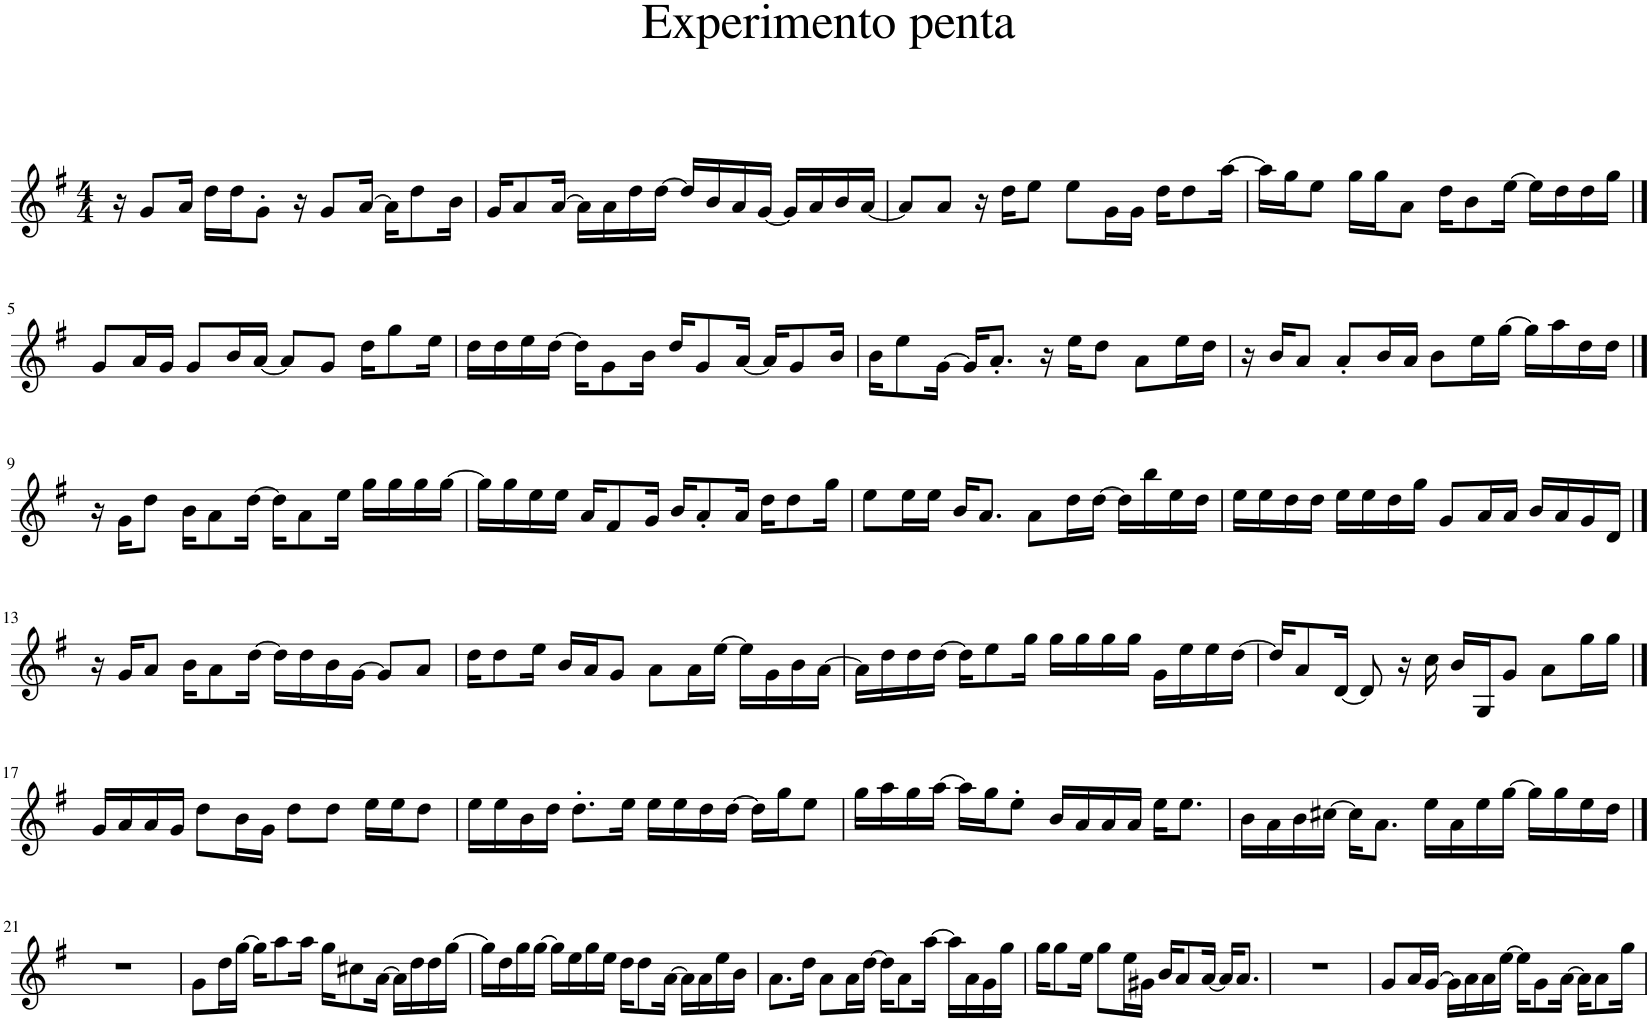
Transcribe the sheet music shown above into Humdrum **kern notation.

**kern
*part1
*staff1
*I"Piano
*I'Pno.
*clefG2
*k[f#]
*M4/4
=1
16r
8g/L
16a/Jk
16dd\LL
16dd\J
8g'\J
16r
8g/L
[16a/Jk
16a\KL]
8dd\
16b\Jk
=2
16g/KL
8a/
[16a/Jk
16a\LL]
16a\
16dd\
[16dd\JJ
16dd/LL]
16b/
16a/
[16g/JJ
16g/LL]
16a/
16b/
[16a/JJ
=3
8a/L]
8a/J
16r
16dd\KL
8ee\J
8ee\L
16g\L
16g\JJ
16dd\KL
8dd\
[16aa\Jk
=4
16aa\LL]
16gg\J
8ee\J
16gg\LL
16gg\J
8a\J
16dd\KL
8b\
[16ee\Jk
16ee\LL]
16dd\
16dd\
16gg\JJ
!!LO:LB:g=z
==5
8g/L
16a/L
16g/JJ
8g/L
16b/L
[16a/JJ
8a/L]
8g/J
16dd\KL
8gg\
16ee\Jk
=6
16dd\LL
16dd\
16ee\
[16dd\JJ
16dd\KL]
8g\
16b\Jk
16dd/KL
8g/
[16a/Jk
16a/KL]
8g/
16b/Jk
=7
16b\KL
8ee\
[16g\Jk
16g/KL]
8.a'/J
16r
16ee\KL
8dd\J
8a\L
16ee\L
16dd\JJ
=8
16r
16b/KL
8a/J
8a'/L
16b/L
16a/JJ
8b\L
16ee\L
[16gg\JJ
16gg\LL]
16aa\
16dd\
16dd\JJ
!!LO:LB:g=z
==9
16r
16g\KL
8dd\J
16b\KL
8a\
[16dd\Jk
16dd\KL]
8a\
16ee\Jk
16gg\LL
16gg\
16gg\
[16gg\JJ
=10
16gg\LL]
16gg\
16ee\
16ee\JJ
16a/KL
8f#/
16g/Jk
16b/KL
8a'/
16a/Jk
16dd\KL
8dd\
16gg\Jk
=11
8ee\L
16ee\L
16ee\JJ
16b/KL
8.a/J
8a\L
16dd\L
[16dd\JJ
16dd\LL]
16bb\
16ee\
16dd\JJ
=12
16ee\LL
16ee\
16dd\
16dd\JJ
16ee\LL
16ee\
16dd\
16gg\JJ
8g/L
16a/L
16a/JJ
16b/LL
16a/
16g/
16d/JJ
!!LO:LB:g=z
==13
16r
16g/KL
8a/J
16b\KL
8a\
[16dd\Jk
16dd\LL]
16dd\
16b\
[16g\JJ
8g/L]
8a/J
=14
16dd\KL
8dd\
16ee\Jk
16b/LL
16a/J
8g/J
8a\L
16a\L
[16ee\JJ
16ee\LL]
16g\
16b\
[16a\JJ
=15
16a\LL]
16dd\
16dd\
[16dd\JJ
16dd\KL]
8ee\
16gg\Jk
16gg\LL
16gg\
16gg\
16gg\JJ
16g\LL
16ee\
16ee\
[16dd\JJ
=16
16dd/KL]
8a/
[16d/Jk
8d/]
16r
16cc\
16b/LL
16G/J
8g/J
8a\L
16gg\L
16gg\JJ
!!LO:LB:g=z
==17
16g/LL
16a/
16a/
16g/JJ
8dd\L
16b\L
16g\JJ
8dd\L
8dd\J
16ee\LL
16ee\J
8dd\J
=18
16ee\LL
16ee\
16b\
16dd\JJ
8.dd'\L
16ee\Jk
16ee\LL
16ee\
16dd\
[16dd\JJ
16dd\LL]
16gg\J
8ee\J
=19
16gg\LL
16aa\
16gg\
[16aa\JJ
16aa\LL]
16gg\J
8ee'\J
16b/LL
16a/
16a/
16a/JJ
16ee\KL
8.ee\J
=20
16b\LL
16a\
16b\
[16cc#X\JJ
16cc#\KL]
8.a\J
16ee\LL
16a\
16ee\
[16gg\JJ
16gg\LL]
16gg\
16ee\
16dd\JJ
!!LO:LB:g=z
==21
1r
=22
8g\L
16dd\L
[16gg\JJ
16gg\KL]
8aa\
16aa\Jk
16gg\KL
8cc#X\
[16a\Jk
16a\LL]
16dd\
16dd\
[16gg\JJ
=23
16gg\LL]
16dd\
16gg\
[16gg\JJ
16gg\LL]
16ee\
16gg\
16ee\JJ
16dd\KL
8dd\
[16a\Jk
16a\LL]
16a\
16ee\
16b\JJ
=24
8.a\L
16dd\Jk
8a\L
16a\L
[16dd\JJ
16dd\KL]
8a\
[16aa\Jk
16aa\LL]
16a\
16g\
16gg\JJ
=25
16gg\KL
8gg\
16ee\Jk
8gg\L
16ee\L
16g#X\JJ
16b/KL
8a/
[16a/Jk
16a/KL]
8.a/J
=26
1r
=27
8g/L
16a/L
[16g/JJ
16g\LL]
16a\
16a\
[16ee\JJ
16ee\KL]
8g\
[16a\Jk
16a\KL]
8a\
16gg\Jk
=
*-
